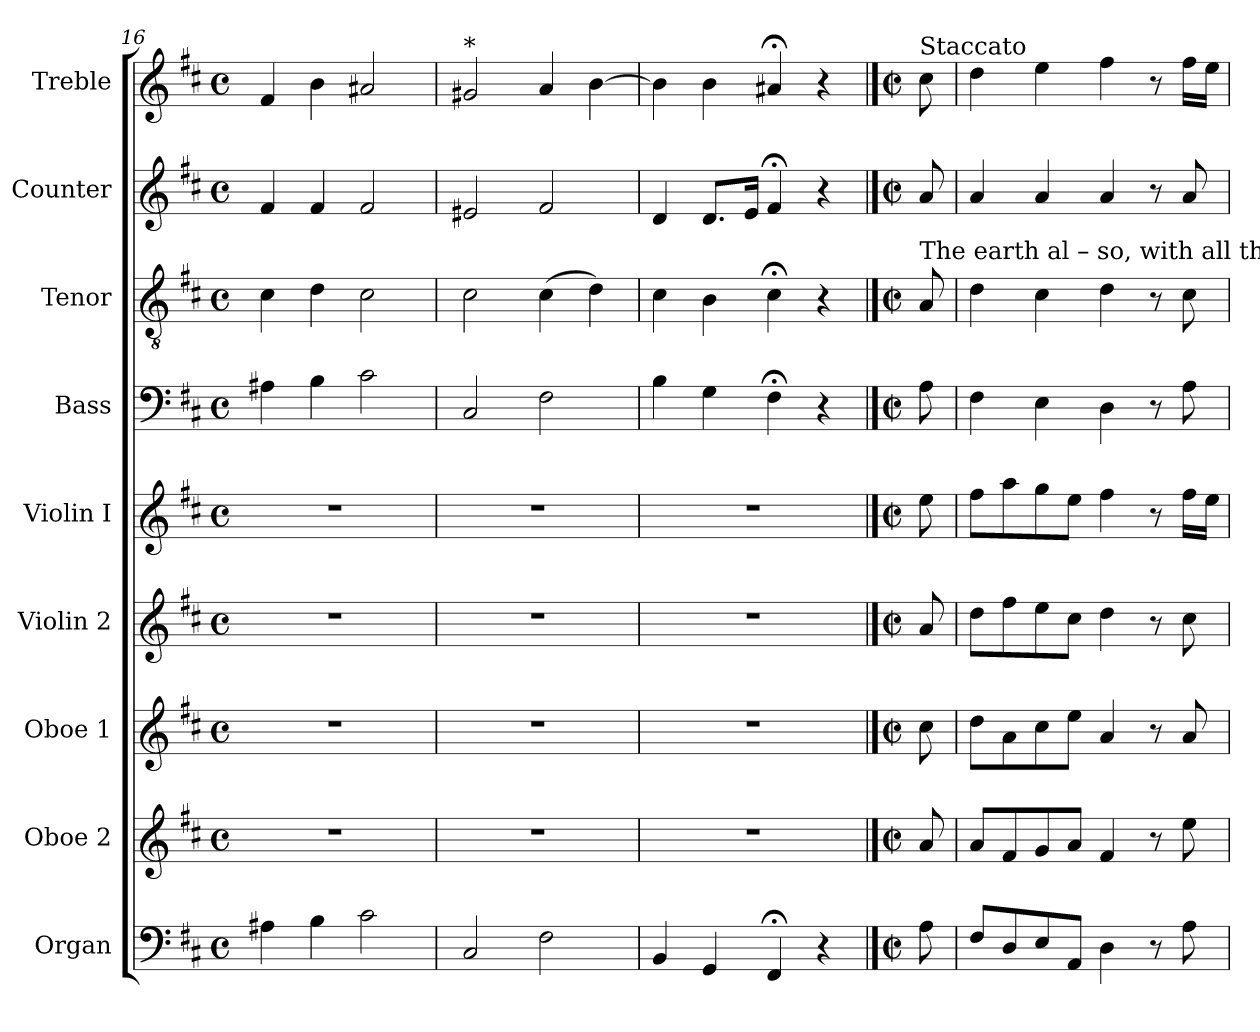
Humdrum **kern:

**kern	**kern	**kern	**kern	**kern	**kern	**kern	**kern	**kern
*part9	*part8	*part7	*part6	*part5	*part4	*part3	*part2	*part1
*staff9	*staff8	*staff7	*staff6	*staff5	*staff4	*staff3	*staff2	*staff1
*I"Organ	*I"Oboe 2	*I"Oboe 1	*I"Violin 2	*I"Violin  I	*I"Bass	*I"Tenor	*I"Counter	*I"Treble
*I'Org.	*I'Ob. 2	*I'Ob. 1	*I'Vln. 2	*I'Vln.  I	*I'B.	*I'T.	*I'C.	*I'Tr.
*clefF4	*clefG2	*clefG2	*clefG2	*clefG2	*clefF4	*clefGv2	*clefG2	*clefG2
*k[f#c#]	*k[f#c#]	*k[f#c#]	*k[f#c#]	*k[f#c#]	*k[f#c#]	*k[f#c#]	*k[f#c#]	*k[f#c#]
*M4/4	*M4/4	*M4/4	*M4/4	*M4/4	*M4/4	*M4/4	*M4/4	*M4/4
*met(c)	*met(c)	*met(c)	*met(c)	*met(c)	*met(c)	*met(c)	*met(c)	*met(c)
=16	=16	=16	=16	=16	=16	=16	=16	=16
4A#X\	1r	1r	1r	1r	4A#X\	4c#\	4f#/	4f#/
4B\	.	.	.	.	4B\	4d\	4f#/	4b\
2c#\	.	.	.	.	2c#\	2c#\	2f#/	2a#X/
=17	=17	=17	=17	=17	=17	=17	=17	=17
!	!	!	!	!	!	!	!	!LO:TX:a:t=*
2C#/	1r	1r	1r	1r	2C#/	2c#\	2e#X/	2g#X/
2F#\	.	.	.	.	2F#\	(>4c#\	2f#/	4a/
.	.	.	.	.	.	4d\)	.	[4b\
=18	=18	=18	=18	=18	=18	=18	=18	=18
4BB/	1r	1r	1r	1r	4B\	4c#\	4d/	4b\]
4GG/	.	.	.	.	4G\	4B\	8.d/L	4b\
.	.	.	.	.	.	.	16e/Jk	.
4FF#;</	.	.	.	.	4F#;<\	4c#;<\	4f#;</	4a#X;</
4r	.	.	.	.	4r	4r	4r	4r
!!LO:PB:g=z
==19	==19	==19	==19	==19	==19	==19	==19	==19
*M2/2	*M2/2	*M2/2	*M2/2	*M2/2	*M2/2	*M2/2	*M2/2	*M2/2
*met(c|)	*met(c|)	*met(c|)	*met(c|)	*met(c|)	*met(c|)	*met(c|)	*met(c|)	*met(c|)
!	!	!	!	!	!	!	!	!LO:TX:a:t=Staccato
!	!	!	!	!	!	!LO:TX:a:t=The   earth   al   –  so,      with    all  that  therein  is,           The   earth   al   –  so,      with    all that therein is.         Be –	!	!
8A\	8a/	8cc#\	8a/	8ee\	8A\	8A/	8a/	8cc#\
=20	=20	=20	=20	=20	=20	=20	=20	=20
8F#/L	8a/L	8dd\L	8dd\L	8ff#\L	4F#\	4d\	4a/	4dd\
8D/	8f#/	8a\	8ff#\	8aa\	.	.	.	.
8E/	8g/	8cc#\	8ee\	8gg\	4E\	4c#\	4a/	4ee\
8AA/J	8a/J	8ee\J	8cc#\J	8ee\J	.	.	.	.
4D\	4f#/	4a/	4dd\	4ff#\	4D\	4d\	4a/	4ff#\
8r	8r	8r	8r	8r	8r	8r	8r	8r
8A\	8ee\	8a/	8cc#\	16ff#\LL	8A\	8c#\	8a/	16ff#\LL
.	.	.	.	16ee\JJ	.	.	.	16ee\JJ
=	=	=	=	=	=	=	=	=
*-	*-	*-	*-	*-	*-	*-	*-	*-
